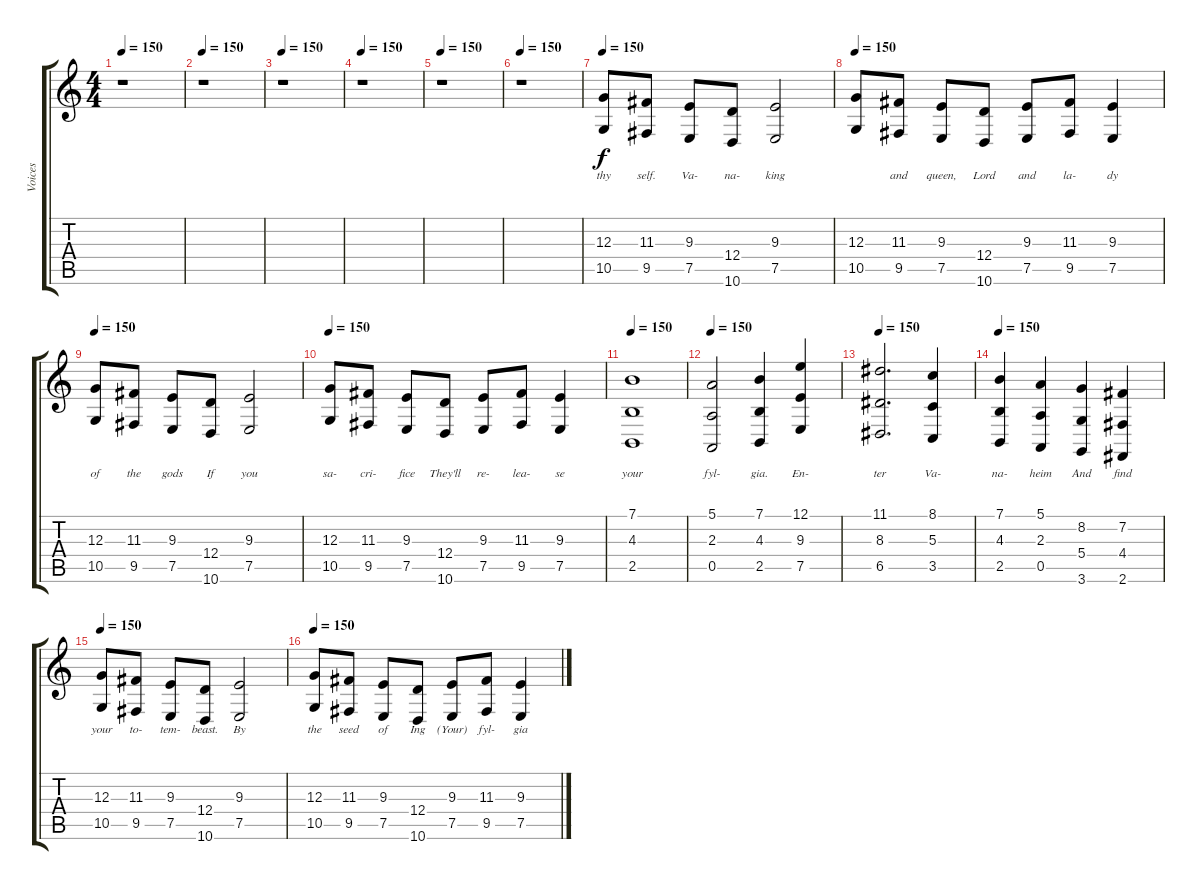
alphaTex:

\track ("Voices" "Voices") {instrument choiraahs}
\staff {score tabs}
\tuning (E4 B3 G3 D3 A2 E2) {hide}
\ts (4 4)
\tempo 150
\clef g2
\ks c
r.1{dy f} |
\tempo 150
r.1 |
\tempo 150
r.1 |
\tempo 150
r.1 |
\tempo 150
r.1 |
\tempo 150
r.1 |
\tempo 150
(12.3 10.5).8{lyrics (0 "thy") lyrics (1 "") lyrics (2 "") lyrics (3 "") lyrics (4 "")} (11.3 9.5).8{lyrics (0 "self.") lyrics (1 "") lyrics (2 "") lyrics (3 "") lyrics (4 "")} (9.3 7.5).8{lyrics (0 "Va-") lyrics (1 "") lyrics (2 "") lyrics (3 "") lyrics (4 "")} (12.4 10.6).8{lyrics (0 "na-") lyrics (1 "") lyrics (2 "") lyrics (3 "") lyrics (4 "")} (9.3 7.5).2{lyrics (0 "king") lyrics (1 "") lyrics (2 "") lyrics (3 "") lyrics (4 "")} |
\tempo 150
(12.3 10.5).8{lyrics (0 "") lyrics (1 "") lyrics (2 "") lyrics (3 "") lyrics (4 "")} (11.3 9.5).8{lyrics (0 "and") lyrics (1 "") lyrics (2 "") lyrics (3 "") lyrics (4 "")} (9.3 7.5).8{lyrics (0 "queen,") lyrics (1 "") lyrics (2 "") lyrics (3 "") lyrics (4 "")} (12.4 10.6).8{lyrics (0 "Lord") lyrics (1 "") lyrics (2 "") lyrics (3 "") lyrics (4 "")} (9.3 7.5).8{lyrics (0 "and") lyrics (1 "") lyrics (2 "") lyrics (3 "") lyrics (4 "")} (11.3 9.5).8{lyrics (0 "la-") lyrics (1 "") lyrics (2 "") lyrics (3 "") lyrics (4 "")} (9.3 7.5).4{lyrics (0 "dy") lyrics (1 "") lyrics (2 "") lyrics (3 "") lyrics (4 "")} |
\tempo 150
(12.3 10.5).8{lyrics (0 "of") lyrics (1 "") lyrics (2 "") lyrics (3 "") lyrics (4 "")} (11.3 9.5).8{lyrics (0 "the") lyrics (1 "") lyrics (2 "") lyrics (3 "") lyrics (4 "")} (9.3 7.5).8{lyrics (0 "gods") lyrics (1 "") lyrics (2 "") lyrics (3 "") lyrics (4 "")} (12.4 10.6).8{lyrics (0 "If") lyrics (1 "") lyrics (2 "") lyrics (3 "") lyrics (4 "")} (9.3 7.5).2{lyrics (0 "you") lyrics (1 "") lyrics (2 "") lyrics (3 "") lyrics (4 "")} |
\tempo 150
(12.3 10.5).8{lyrics (0 "sa-") lyrics (1 "") lyrics (2 "") lyrics (3 "") lyrics (4 "")} (11.3 9.5).8{lyrics (0 "cri-") lyrics (1 "") lyrics (2 "") lyrics (3 "") lyrics (4 "")} (9.3 7.5).8{lyrics (0 "fice") lyrics (1 "") lyrics (2 "") lyrics (3 "") lyrics (4 "")} (12.4 10.6).8{lyrics (0 "They'll") lyrics (1 "") lyrics (2 "") lyrics (3 "") lyrics (4 "")} (9.3 7.5).8{lyrics (0 "re-") lyrics (1 "") lyrics (2 "") lyrics (3 "") lyrics (4 "")} (11.3 9.5).8{lyrics (0 "lea-") lyrics (1 "") lyrics (2 "") lyrics (3 "") lyrics (4 "")} (9.3 7.5).4{lyrics (0 "se") lyrics (1 "") lyrics (2 "") lyrics (3 "") lyrics (4 "")} |
\tempo 150
(7.1 4.3 2.5).1{lyrics (0 "your") lyrics (1 "") lyrics (2 "") lyrics (3 "") lyrics (4 "")} |
\tempo 150
(5.1 2.3 0.5).2{lyrics (0 "fyl-") lyrics (1 "") lyrics (2 "") lyrics (3 "") lyrics (4 "")} (7.1 4.3 2.5).4{lyrics (0 "gia.") lyrics (1 "") lyrics (2 "") lyrics (3 "") lyrics (4 "")} (12.1 9.3 7.5).4{lyrics (0 "En-") lyrics (1 "") lyrics (2 "") lyrics (3 "") lyrics (4 "")} |
\tempo 150
(11.1 8.3 6.5).2{d lyrics (0 "ter") lyrics (1 "") lyrics (2 "") lyrics (3 "") lyrics (4 "")} (8.1 5.3 3.5).4{lyrics (0 "Va-") lyrics (1 "") lyrics (2 "") lyrics (3 "") lyrics (4 "")} |
\tempo 150
(7.1 4.3 2.5).4{lyrics (0 "na-") lyrics (1 "") lyrics (2 "") lyrics (3 "") lyrics (4 "")} (5.1 2.3 0.5).4{lyrics (0 "heim") lyrics (1 "") lyrics (2 "") lyrics (3 "") lyrics (4 "")} (8.2 5.4 3.6).4{lyrics (0 "And") lyrics (1 "") lyrics (2 "") lyrics (3 "") lyrics (4 "")} (7.2 4.4 2.6).4{lyrics (0 "find") lyrics (1 "") lyrics (2 "") lyrics (3 "") lyrics (4 "")} |
\tempo 150
(12.3 10.5).8{lyrics (0 "your") lyrics (1 "") lyrics (2 "") lyrics (3 "") lyrics (4 "")} (11.3 9.5).8{lyrics (0 "to-") lyrics (1 "") lyrics (2 "") lyrics (3 "") lyrics (4 "")} (9.3 7.5).8{lyrics (0 "tem-") lyrics (1 "") lyrics (2 "") lyrics (3 "") lyrics (4 "")} (12.4 10.6).8{lyrics (0 "beast.") lyrics (1 "") lyrics (2 "") lyrics (3 "") lyrics (4 "")} (9.3 7.5).2{lyrics (0 "By") lyrics (1 "") lyrics (2 "") lyrics (3 "") lyrics (4 "")} |
\tempo 150
(12.3 10.5).8{lyrics (0 "the") lyrics (1 "") lyrics (2 "") lyrics (3 "") lyrics (4 "")} (11.3 9.5).8{lyrics (0 "seed") lyrics (1 "") lyrics (2 "") lyrics (3 "") lyrics (4 "")} (9.3 7.5).8{lyrics (0 "of") lyrics (1 "") lyrics (2 "") lyrics (3 "") lyrics (4 "")} (12.4 10.6).8{lyrics (0 "Ing") lyrics (1 "") lyrics (2 "") lyrics (3 "") lyrics (4 "")} (9.3 7.5).8{lyrics (0 "(Your)") lyrics (1 "") lyrics (2 "") lyrics (3 "") lyrics (4 "")} (11.3 9.5).8{lyrics (0 "fyl-") lyrics (1 "") lyrics (2 "") lyrics (3 "") lyrics (4 "")} (9.3 7.5).4{lyrics (0 "gia") lyrics (1 "") lyrics (2 "") lyrics (3 "") lyrics (4 "")}
